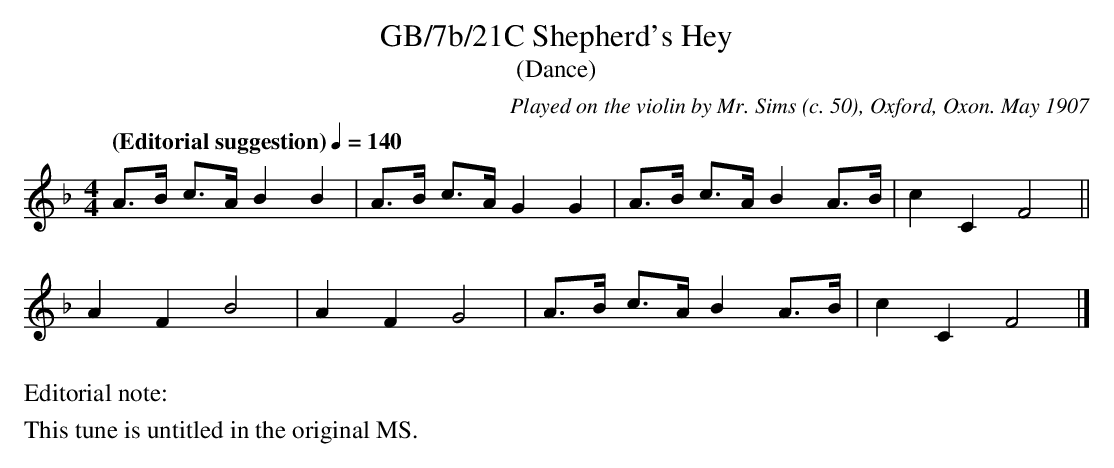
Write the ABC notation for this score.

X:1
T:GB/7b/21C Shepherd's Hey
T:(Dance)
C:Played on the violin by Mr. Sims (c. 50), Oxford, Oxon. May 1907
L:1/8
M:4/4
Q:"(Editorial suggestion)" 1/4=140
K:F
A>B c>A B2 B2 | A>B c>A G2 G2 | A>B c>A B2 A>B | c2 C2 F4 ||
A2 F2 B4 | A2 F2 G4 | A>B c>A B2 A>B | c2 C2 F4 |]
